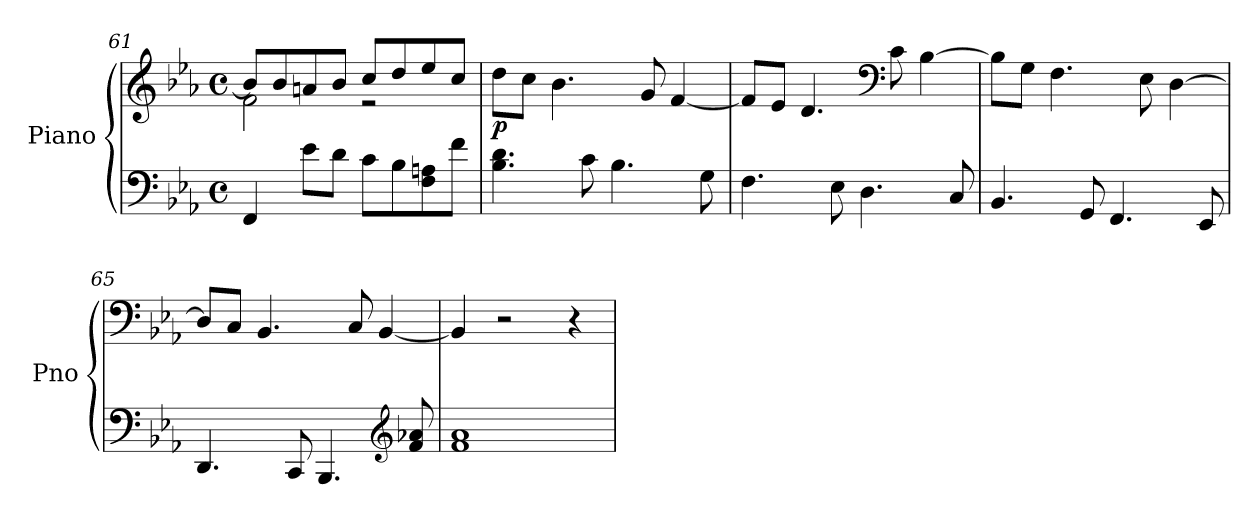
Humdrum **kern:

**kern	**kern	**dynam
*part1	*part1	*part1
*staff2	*staff1	*staff1/2
*I"Piano	*	*
*I'Pno	*	*
*clefF4	*clefG2	*
*k[b-e-a-]	*k[b-e-a-]	*
*M4/4	*M4/4	*
*met(c)	*met(c)	*
=61	=61	=61
*	*^	*
4FF/	8b-/L]	2f\	.
.	8b-/	.	.
8e-\L	8an/	.	.
8d\J	8b-/J	.	.
8c\L	8cc/L	2r	.
8B-\	8dd/	.	.
8F\ 8An\	8ee-/	.	.
8f\J	8cc/J	.	.
*	*v	*v	*
=62	=62	=62
!	!	!LO:DY:b
4.B-\ 4.d\	8dd\L	p
.	8cc\J	.
.	4.b-\	.
8c\	.	.
4.B-\	.	.
.	8g/	.
.	[4f/	.
8G\	.	.
=63	=63	=63
4.F\	8f/L]	.
.	8e-/J	.
.	4.d/	.
8E-\	.	.
4.D\	.	.
*	*clefF4	*
.	8c\	.
.	[4B-\	.
8C/	.	.
!!LO:LB:g=z
=64	=64	=64
4.BB-/	8B-\L]	.
.	8G\J	.
.	4.F\	.
8GG/	.	.
4.FF/	.	.
.	8E-\	.
.	[4D\	.
8EE-/	.	.
=65	=65	=65
4.DD/	8D/L]	.
.	8C/J	.
.	4.BB-/	.
8CC/	.	.
4.BBB-/	.	.
.	8C/	.
.	[4BB-/	.
*clefG2	*	*
8f/ 8a-X/	.	.
=66	=66	=66
1f 1a-	4BB-/]	.
.	2r	.
.	4r	.
=	=	=
*-	*-	*-
